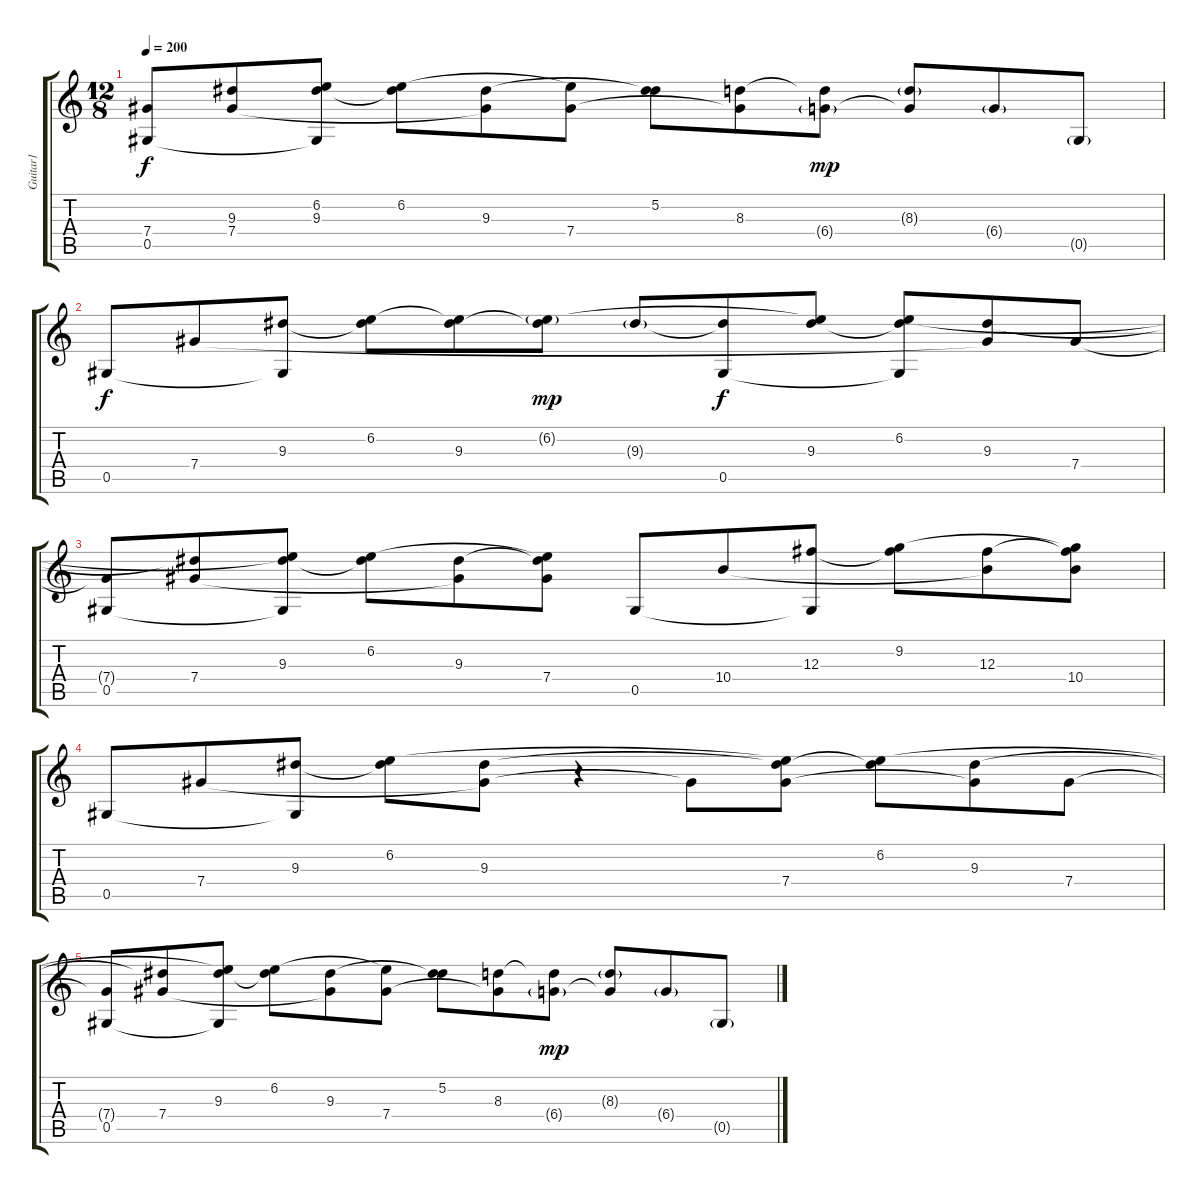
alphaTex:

\track ("Guitar1" "Guitar1") {instrument distortionguitar}
\staff {score tabs}
\tuning (Eb4 Bb3 Gb3 Db3 Ab2 Eb2) {hide}
\ts (12 8)
\tempo 200
\clef g2
\ks c
(7.4{t} 0.5).8{dy f} (9.3{t} 7.4).8 (6.2{t} 9.3 0.5{t}).8 (6.2 9.3{t}).8 (9.3 7.4{t}).8 (6.2{t} 7.4).8 (5.2 9.3{t}).8 (8.3 7.4{t}).8 (8.3{t} 6.4{g}).8{dy mp} (8.3{g} 6.4{t}).8 6.4{g}.8 0.5{g}.8 |
0.5.8{dy f} 7.4.8 (9.3 0.5{t}).8 (6.2 9.3{t}).8 (6.2{t} 9.3).8 (6.2{g} 9.3{t}).8{dy mp} 9.3{g}.8 (9.3{t} 0.5).8{dy f} (6.2{t} 9.3).8 (6.2 9.3{t} 0.5{t}).8 (9.3 7.4{t}).8 7.4.8 |
(7.4{t} 0.5).8 (9.3{t} 7.4).8 (6.2{t} 9.3 0.5{t}).8 (6.2 9.3{t}).8 (9.3 7.4{t}).8 (6.2{t} 9.3{t} 7.4).8 0.5.8 10.4.8 (12.3 0.5{t}).8 (9.2 12.3{t}).8 (12.3 10.4{t}).8 (9.2{t} 12.3{t} 10.4).8 |
0.5.8 7.4.8 (9.3 0.5{t}).8 (6.2 9.3{t}).8 (9.3 7.4{t}).8 r.4 7.4{t}.8 (6.2{t} 9.3{t} 7.4).8 (6.2 9.3{t}).8 (9.3 7.4{t}).8 7.4.8 |
(7.4{t} 0.5).8 (9.3{t} 7.4).8 (6.2{t} 9.3 0.5{t}).8 (6.2 9.3{t}).8 (9.3 7.4{t}).8 (6.2{t} 7.4).8 (5.2 9.3{t}).8 (8.3 7.4{t}).8 (8.3{t} 6.4{g}).8{dy mp} (8.3{g} 6.4{t}).8 6.4{g}.8 0.5{g}.8
